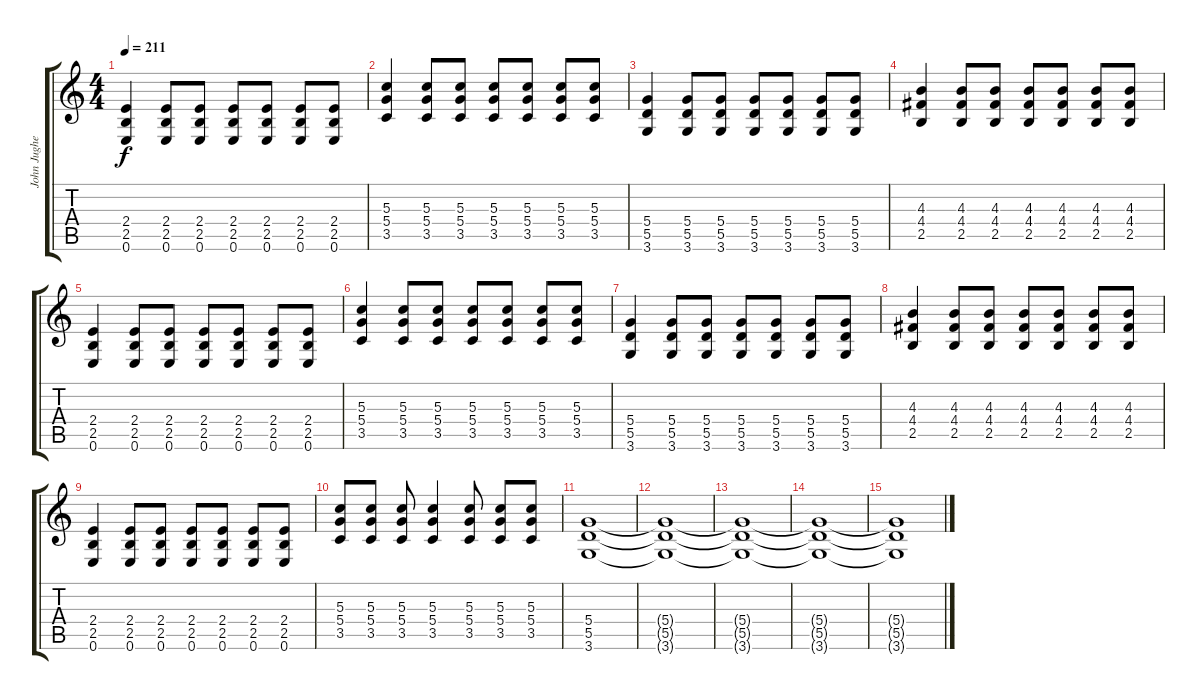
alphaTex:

\track ("John Jughead" "John Jughe") {instrument distortionguitar}
\staff {score tabs}
\tuning (E4 B3 G3 D3 A2 E2) {hide}
\ts (4 4)
\tempo 211
\clef g2
\ks c
(2.4 2.5 0.6).4{dy f} (2.4 2.5 0.6).8 (2.4 2.5 0.6).8 (2.4 2.5 0.6).8 (2.4 2.5 0.6).8 (2.4 2.5 0.6).8 (2.4 2.5 0.6).8 |
(5.3 5.4 3.5).4 (5.3 5.4 3.5).8 (5.3 5.4 3.5).8 (5.3 5.4 3.5).8 (5.3 5.4 3.5).8 (5.3 5.4 3.5).8 (5.3 5.4 3.5).8 |
(5.4 5.5 3.6).4 (5.4 5.5 3.6).8 (5.4 5.5 3.6).8 (5.4 5.5 3.6).8 (5.4 5.5 3.6).8 (5.4 5.5 3.6).8 (5.4 5.5 3.6).8 |
(4.3 4.4 2.5).4 (4.3 4.4 2.5).8 (4.3 4.4 2.5).8 (4.3 4.4 2.5).8 (4.3 4.4 2.5).8 (4.3 4.4 2.5).8 (4.3 4.4 2.5).8 |
(2.4 2.5 0.6).4 (2.4 2.5 0.6).8 (2.4 2.5 0.6).8 (2.4 2.5 0.6).8 (2.4 2.5 0.6).8 (2.4 2.5 0.6).8 (2.4 2.5 0.6).8 |
(5.3 5.4 3.5).4 (5.3 5.4 3.5).8 (5.3 5.4 3.5).8 (5.3 5.4 3.5).8 (5.3 5.4 3.5).8 (5.3 5.4 3.5).8 (5.3 5.4 3.5).8 |
(5.4 5.5 3.6).4 (5.4 5.5 3.6).8 (5.4 5.5 3.6).8 (5.4 5.5 3.6).8 (5.4 5.5 3.6).8 (5.4 5.5 3.6).8 (5.4 5.5 3.6).8 |
(4.3 4.4 2.5).4 (4.3 4.4 2.5).8 (4.3 4.4 2.5).8 (4.3 4.4 2.5).8 (4.3 4.4 2.5).8 (4.3 4.4 2.5).8 (4.3 4.4 2.5).8 |
(2.4 2.5 0.6).4 (2.4 2.5 0.6).8 (2.4 2.5 0.6).8 (2.4 2.5 0.6).8 (2.4 2.5 0.6).8 (2.4 2.5 0.6).8 (2.4 2.5 0.6).8 |
(5.3 5.4 3.5).8 (5.3 5.4 3.5).8 (5.3 5.4 3.5).8 (5.3 5.4 3.5).4 (5.3 5.4 3.5).8 (5.3 5.4 3.5).8 (5.3 5.4 3.5).8 |
(5.4 5.5 3.6).1 |
(5.4{t} 5.5{t} 3.6{t}).1 |
(5.4{t} 5.5{t} 3.6{t}).1 |
(5.4{t} 5.5{t} 3.6{t}).1 |
(5.4{t} 5.5{t} 3.6{t}).1
